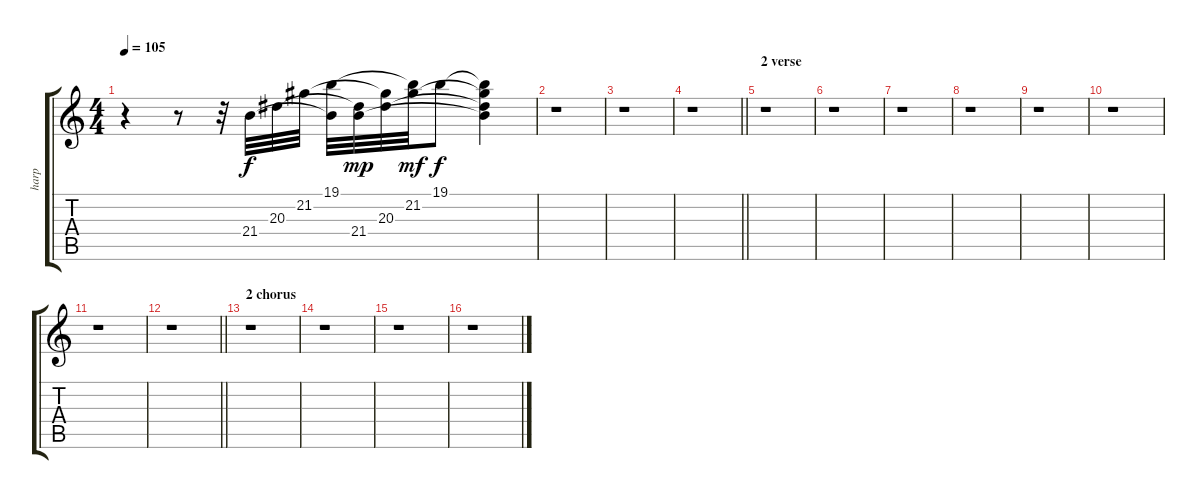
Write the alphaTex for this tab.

\track ("harp" "harp") {instrument orchestralharp}
\staff {score tabs}
\tuning (E4 B3 G3 D3 A2 E2) {hide}
\ts (4 4)
\tempo 105
\clef g2
\ks c
r.4{dy f} r.8 r.32 21.4.32{balance 14} 20.3.32 21.2.32 (19.1 21.4{t}).32 (20.3{t} 21.4).32{dy mp balance 2} (21.2{t} 20.3).32 (19.1{t} 21.2).32{dy mf} 19.1.8{dy f} (19.1{t} 21.2{t} 20.3{t} 21.4{t}).4 |
r.1 |
r.1 |
\barLineRight lightlight
r.1 |
\section ("" "2 verse")
r.1 |
r.1 |
r.1 |
r.1 |
r.1 |
r.1 |
r.1 |
\barLineRight lightlight
r.1 |
\section ("" "2 chorus")
r.1 |
r.1 |
r.1 |
r.1
